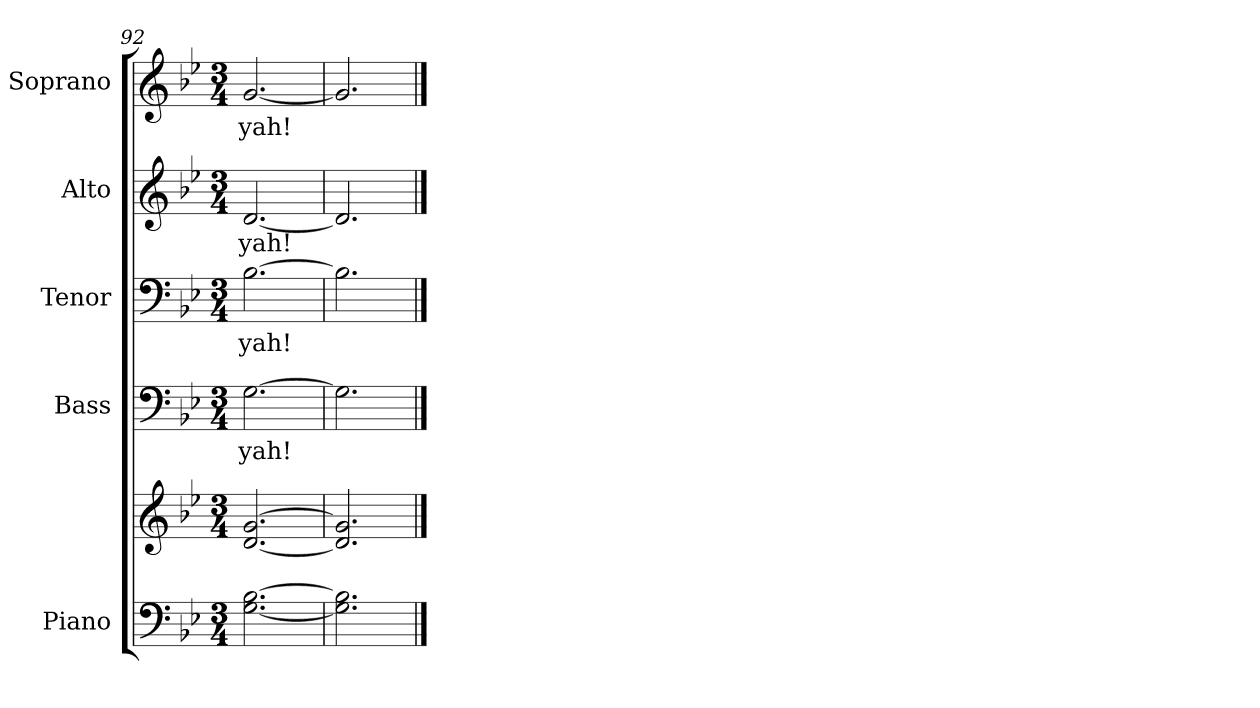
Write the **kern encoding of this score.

**kern	**kern	**kern	**text	**kern	**text	**kern	**text	**kern	**text
*part5	*part5	*part4	*part4	*part3	*part3	*part2	*part2	*part1	*part1
*staff6	*staff5	*staff4	*staff4	*staff3	*staff3	*staff2	*staff2	*staff1	*staff1
*I"Piano	*	*I"Bass	*	*I"Tenor	*	*I"Alto	*	*I"Soprano	*
*I'Pno.	*	*I'B.	*	*I'T.	*	*I'A.	*	*I'S.	*
*clefF4	*clefG2	*clefF4	*	*clefF4	*	*clefG2	*	*clefG2	*
*k[b-e-]	*k[b-e-]	*k[b-e-]	*	*k[b-e-]	*	*k[b-e-]	*	*k[b-e-]	*
*B-:	*B-:	*B-:	*	*B-:	*	*B-:	*	*B-:	*
*M3/4	*M3/4	*M3/4	*	*M3/4	*	*M3/4	*	*M3/4	*
=92	=92	=92	=92	=92	=92	=92	=92	=92	=92
!	!	!	!LO:LY:b:color=#000000	!	!	!	!	!	!
!	!	!	!	!	!LO:LY:b:color=#000000	!	!	!	!
!	!	!	!	!	!	!	!LO:LY:b:color=#000000	!	!
!	!	!	!	!	!	!	!	!	!LO:LY:b:color=#000000
[<2.Gi\ [>2.B-i	[<2.di/ [>2.gi	[>2.Gi\	yah!	[>2.B-i\	yah!	[<2.di/	yah!	[<2.gi/	yah!
!!LO:PB:g=z
=93	=93	=93	=93	=93	=93	=93	=93	=93	=93
2.Gi\] 2.B-i]	2.di/] 2.gi]	2.Gi\]	.	2.B-i\]	.	2.di/]	.	2.gi/]	.
==	==	==	==	==	==	==	==	==	==
*-	*-	*-	*-	*-	*-	*-	*-	*-	*-
